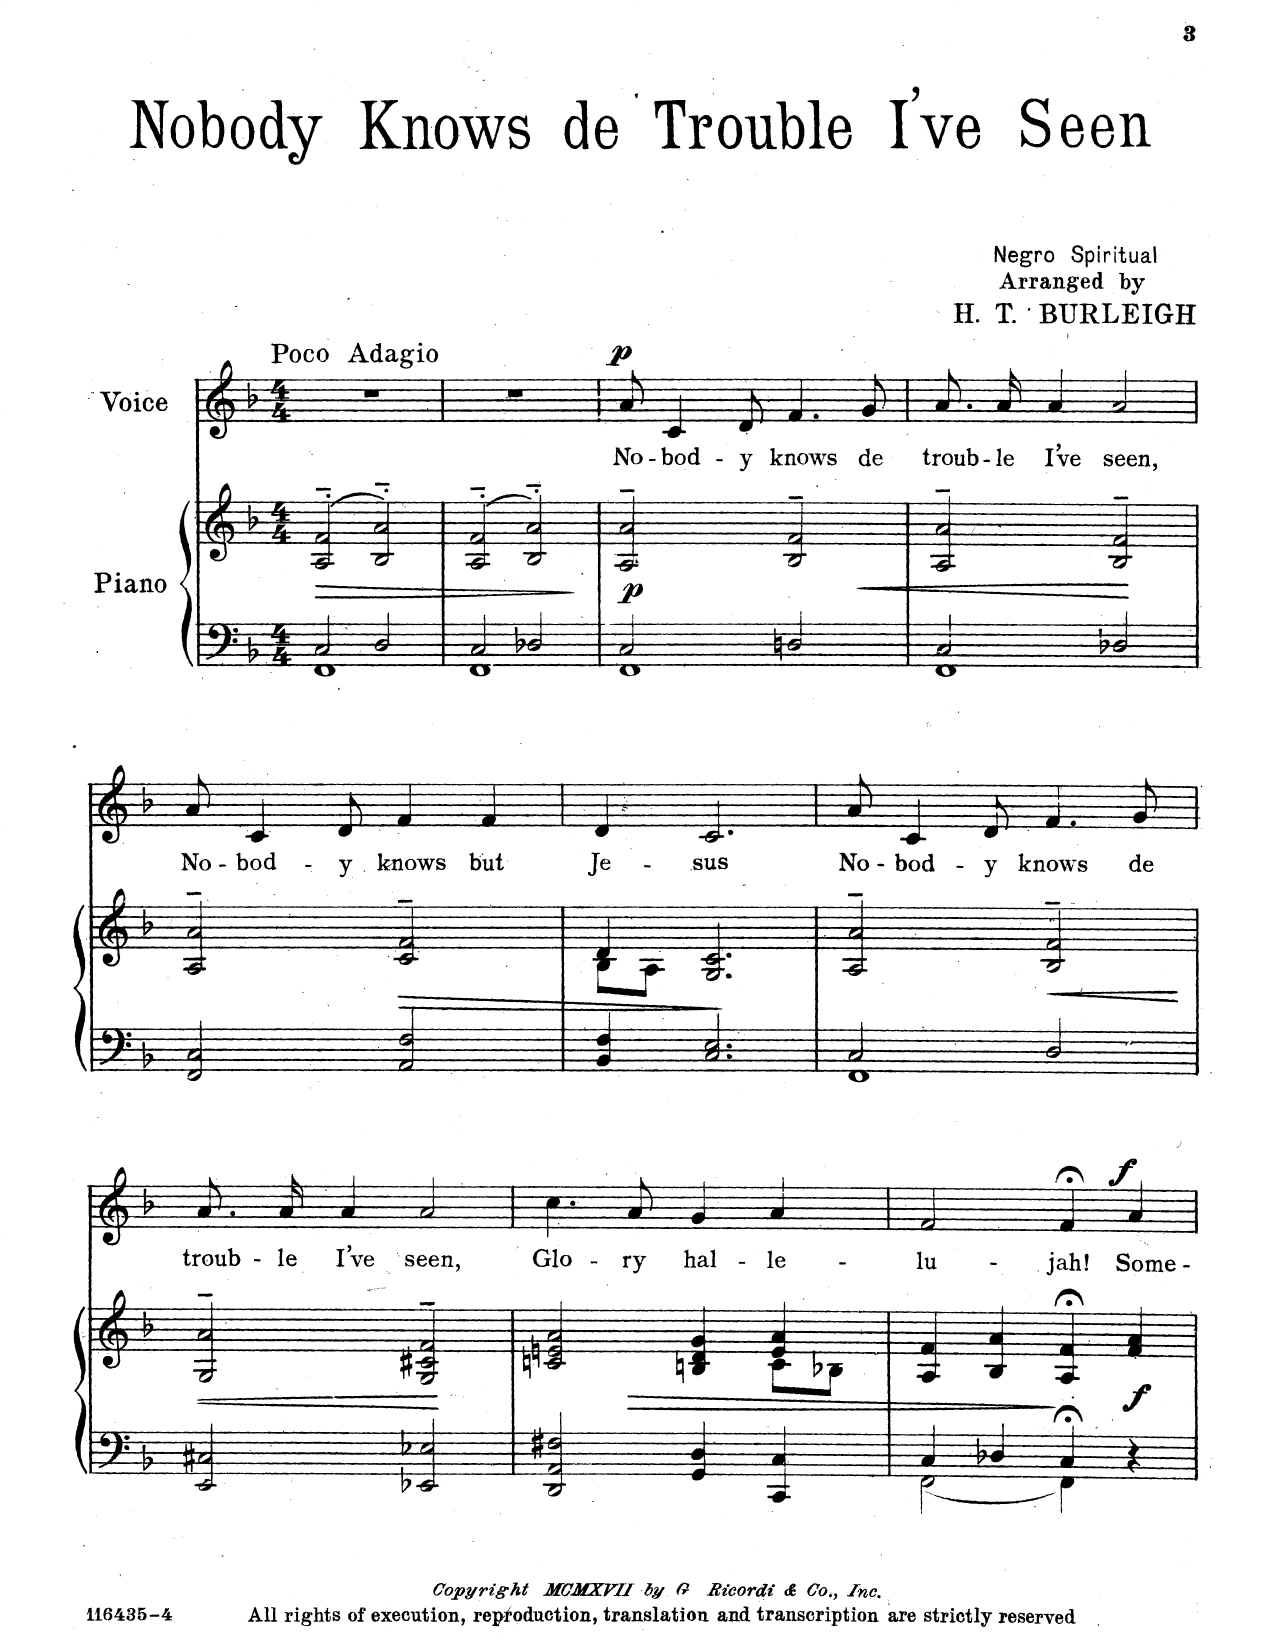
**kern	**kern	**dynam	**kern	**text	**dynam
*part2	*part2	*part2	*part1	*part1	*part1
*staff3	*staff2	*staff2/3	*staff1	*staff1	*staff1
*I"Piano	*	*	*I"Voice	*	*
*I'Pno	*	*	*	*	*
*clefF4	*clefG2	*	*clefG2	*	*
*k[b-]	*k[b-]	*	*k[b-]	*	*
*M4/4	*M4/4	*	*M4/4	*	*
=1	=1	=1	=1	=1	=1
*^	*	*	*	*	*
!	!	!	!	!LO:TX:a:B:t=Poco adagio	!	!
!	!	!	!LO:HP:b	!	!	!
2C/	1FF	((>2A/'>~> 2f/'>~>	>	1r	.	.
2D/	.	2B-/'>~> 2a/'>~>))	.	.	.	.
=2	=2	=2	=2	=2	=2	=2
2C/	1FF	((>2A/'>~> 2f/'>~>	.	1r	.	.
2D-X/	.	2B-/'>~> 2a/'>~>))	.	.	.	.
*v	*v	*	*	*	*	*
.	.	]	.	.	.
=3	=3	=3	=3	=3	=3
*^	*	*	*	*	*
!	!	!	!LO:DY:b	!	!	!LO:DY:a
2C/	1FF	2A/~> 2a/~>	p	8a/	No-	p
.	.	.	.	4c/	-bod-	.
.	.	.	.	8d/	-y	.
2Dn/	.	2B-/~> 2f/~>	.	4.f/	knows	.
.	.	.	.	8g/	de	.
=4	=4	=4	=4	=4	=4	=4
!	!	!	!LO:HP:b	!	!	!
2C/	1FF	2A/~> 2a/~>	<	8.a/L	troub-	.
.	.	.	.	16a/Jk	-le	.
.	.	.	.	4a/	I’ve	.
2D-X/	.	2B-/~> 2f/~>	.	2a/	seen,	.
*v	*v	*	*	*	*	*
.	.	[	.	.	.
=5	=5	=5	=5	=5	=5
2FF/ 2C/	2A/~> 2a/~>	.	8a/	No-	.
.	.	.	4c/	-bod-	.
.	.	.	8d/	-y	.
!	!	!LO:HP:b	!	!	!
2AA/ 2F/	2c/~> 2f/~>	>	4f/	knows	.
.	.	.	4f/	but	.
=6	=6	=6	=6	=6	=6
*	*^	*	*	*	*
4BB-/ 4F/	4d/	8B-\L	.	4d/	Je-	.
.	.	8A\J	.	.	.	.
2.C/ 2.E/	2.G/ 2.c/	2.ryy	.	2.c/	-sus	.
*	*v	*v	*	*	*	*
.	.	]	.	.	.
=7	=7	=7	=7	=7	=7
*^	*	*	*	*	*
2C/	1FF	2A/~> 2a/~>	.	8a/	No-	.
.	.	.	.	4c/	-bod-	.
.	.	.	.	8d/	-y	.
!	!	!	!LO:HP:b	!	!	!
2D/	.	2B-/~> 2f/~>	<	4.f/	knows	.
.	.	.	.	8g/	de	.
*v	*v	*	*	*	*	*
=8	=8	=8	=8	=8	=8
2EE/ 2C#X/	2G/~> 2a/~>	.	8.a/L	troub-	.
.	.	.	16a/Jk	-le	.
.	.	.	4a/	I’ve	.
2EE-X/ 2E-X/	2G/~> 2c#X/~> 2f/~>	.	2a/	seen,	.
.	.	[	.	.	.
=9	=9	=9	=9	=9	=9
*	*^	*	*	*	*
2DD/ 2AA/ 2F#X/	2cn/ 2en/ 2a/	2.ryy	.	4.cc\	Glo-	.
.	.	.	.	8a/	-ry	.
!	!	!	!LO:HP:b	!	!	!
4GG/ 4D/	4Bn/ 4d/ 4g/	.	>	4g/	hal-	.
4CC/ 4C/	4e/ 4a/	8c\L	.	4a/	-le-	.
.	.	8B-X\J	.	.	.	.
*	*v	*v	*	*	*	*
=10	=10	=10	=10	=10	=10
*^	*	*	*	*	*
4C/	[2FF\	4A/ 4f/	.	2f/	-lu-	.
4D-X/	.	4B-/ 4a/	.	.	.	.
4C;</	4FF;\]	4A/;< 4f/;<	.	4f;</	-jah!	.
!	!	!	!LO:DY:n=1:b	!	!	!LO:DY:a
4r	4ryy	4f/ 4a/	] f	4a/	Some-	f
*v	*v	*	*	*	*	*
=	=	=	=	=	=
*-	*-	*-	*-	*-	*-
